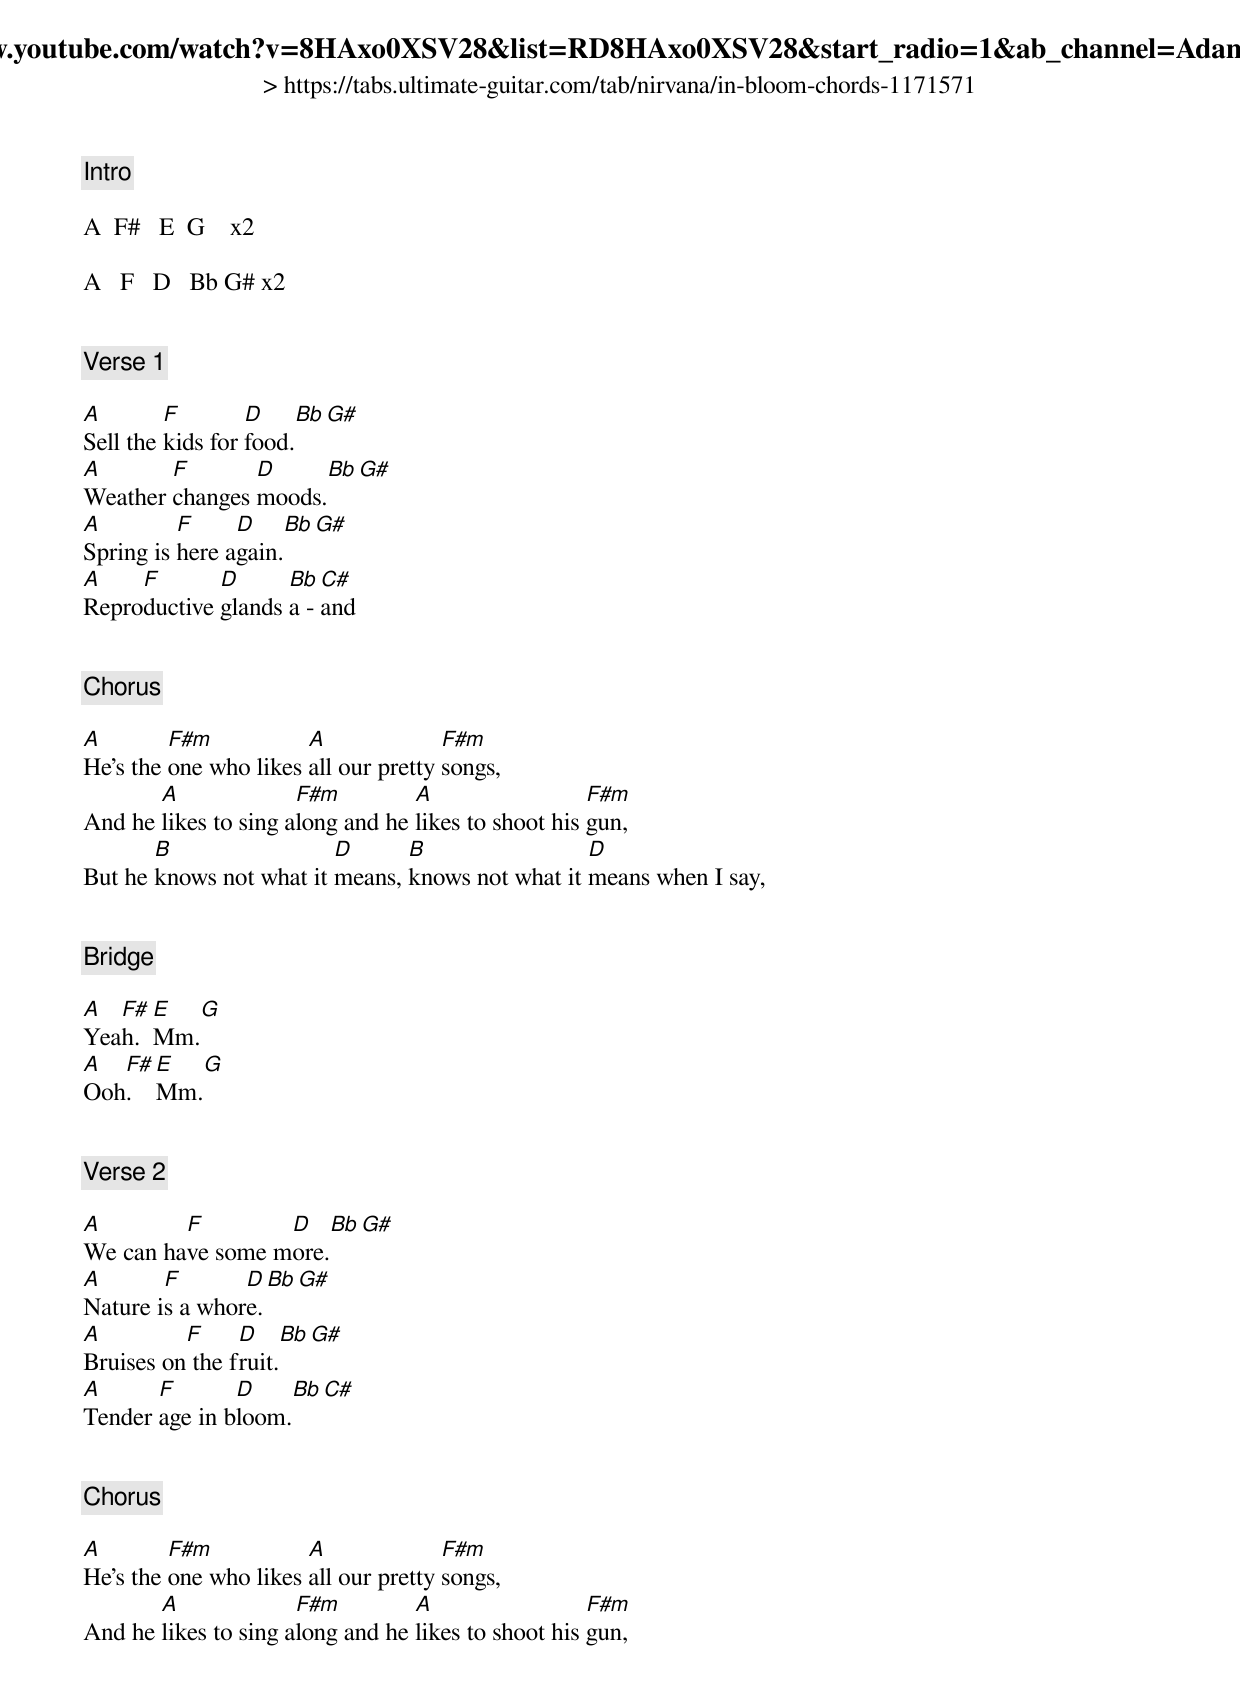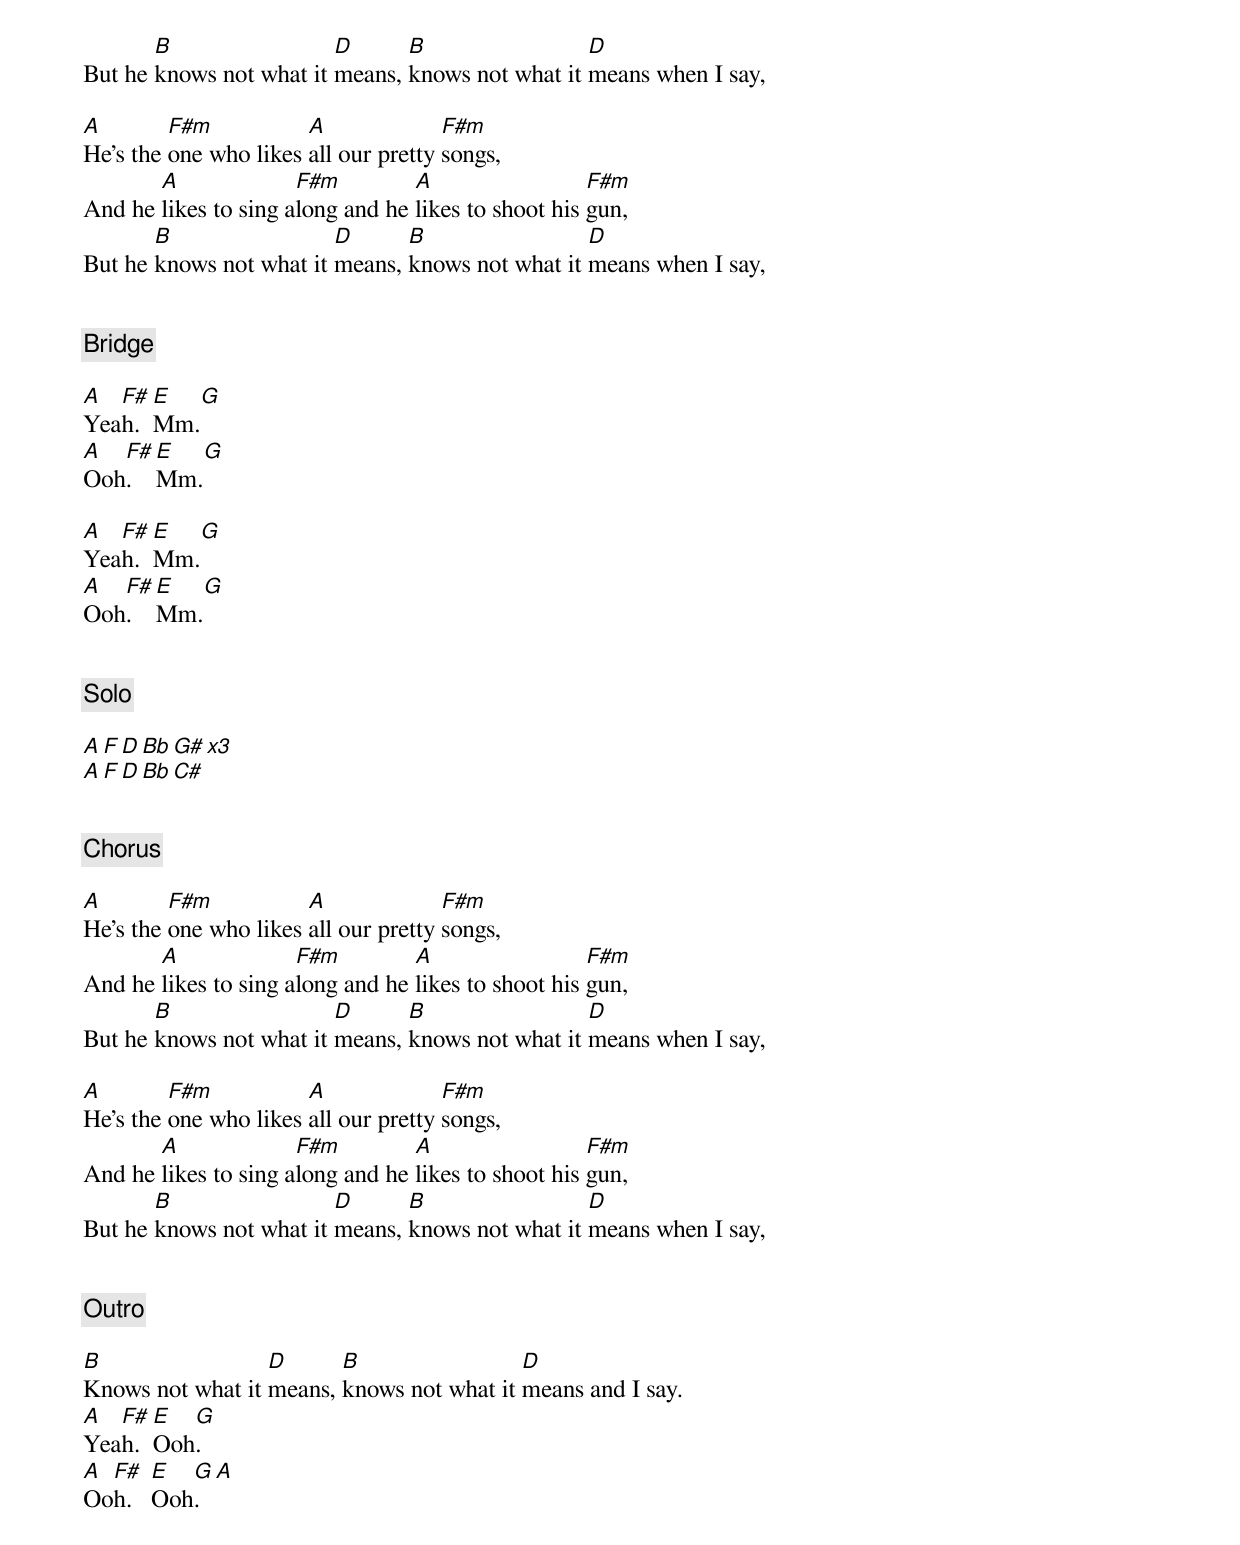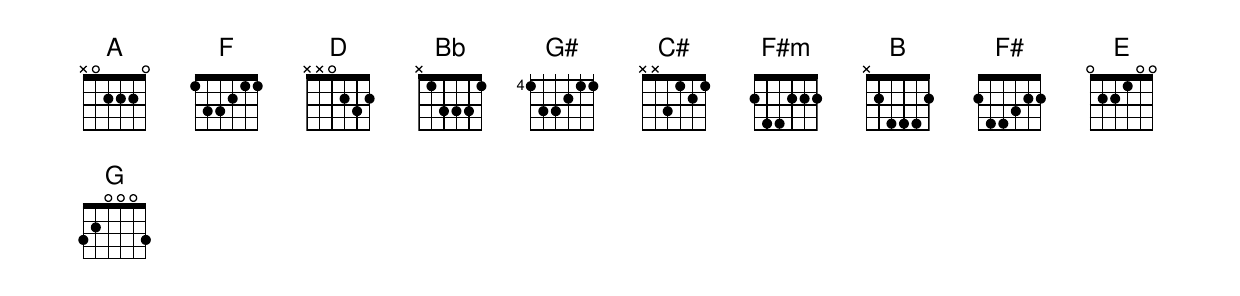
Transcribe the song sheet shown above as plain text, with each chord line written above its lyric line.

> https://www.youtube.com/watch?v=8HAxo0XSV28&list=RD8HAxo0XSV28&start_radio=1&ab_channel=AdamPearceMusic
> https://tabs.ultimate-guitar.com/tab/nirvana/in-bloom-chords-1171571

[Intro]

A  F#   E  G    x2

A   F   D   Bb G# x2


[Verse 1]

A        F        D      Bb  G#
Sell the kids for food.
A       F       D       Bb  G#
Weather changes moods.
A         F     D       Bb  G#
Spring is here again.
A    F       D      Bb  C#
Reproductive glands a - and


[Chorus]

A        F#m           A              F#m
He's the one who likes all our pretty songs,
       A              F#m         A                  F#m
And he likes to sing along and he likes to shoot his gun,
       B                 D      B                 D
But he knows not what it means, knows not what it means when I say,


[Bridge]

A  F#  E  G
Yeah.  Mm.
A  F#  E  G
Ooh.   Mm.


[Verse 2]

A        F        D      Bb  G#
We can have some more.
A       F       D       Bb  G#
Nature is a whore.
A         F     D       Bb  G#
Bruises on the fruit.
A      F       D      Bb  C#
Tender age in bloom.


[Chorus]

A        F#m           A              F#m
He's the one who likes all our pretty songs,
       A              F#m         A                  F#m
And he likes to sing along and he likes to shoot his gun,
       B                 D      B                 D
But he knows not what it means, knows not what it means when I say,

A        F#m           A              F#m
He's the one who likes all our pretty songs,
       A              F#m         A                  F#m
And he likes to sing along and he likes to shoot his gun,
       B                 D      B                 D
But he knows not what it means, knows not what it means when I say,


[Bridge]

A  F#  E  G
Yeah.  Mm.
A  F#  E  G
Ooh.   Mm.

A  F#  E  G
Yeah.  Mm.
A  F#  E  G
Ooh.   Mm.


[Solo]

A   F   D   Bb G# x3
A   F   D   Bb C#


[Chorus]

A        F#m           A              F#m
He's the one who likes all our pretty songs,
       A              F#m         A                  F#m
And he likes to sing along and he likes to shoot his gun,
       B                 D      B                 D
But he knows not what it means, knows not what it means when I say,

A        F#m           A              F#m
He's the one who likes all our pretty songs,
       A              F#m         A                  F#m
And he likes to sing along and he likes to shoot his gun,
       B                 D      B                 D
But he knows not what it means, knows not what it means when I say,


[Outro]

B                 D      B                 D
Knows not what it means, knows not what it means and I say.
A  F#  E  G
Yeah.  Ooh.
A F#   E  G      A
Ooh.   Ooh.
